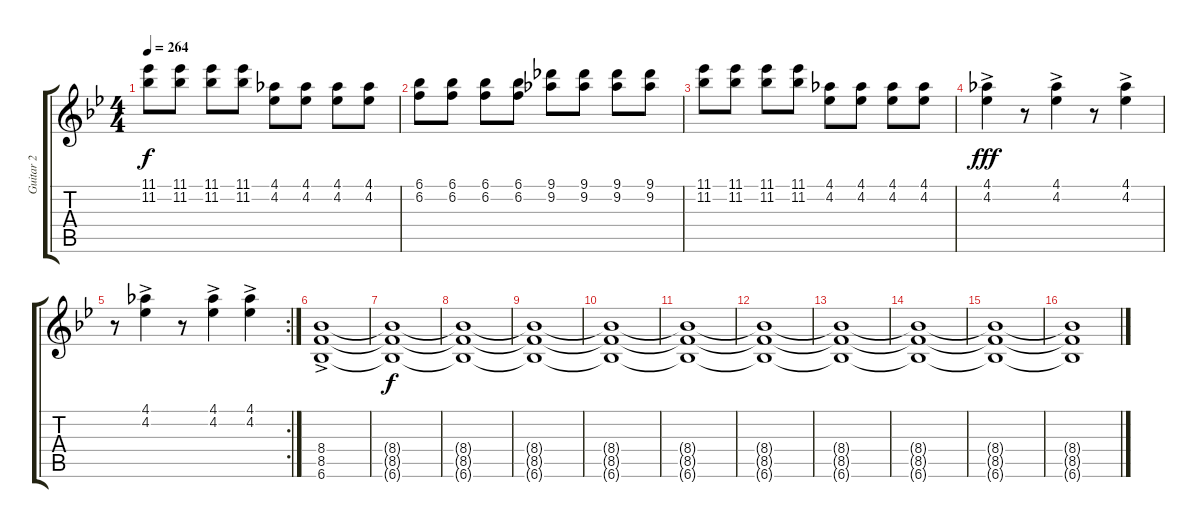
\track ("Guitar 2" "Guitar 2") {instrument distortionguitar}
\staff {score tabs}
\tuning (E4 B3 G3 D3 A2 E2) {hide}
\ts (4 4)
\tempo 264
\clef g2
\ks gminor
(11.1 11.2).8{dy f} (11.1 11.2).8 (11.1 11.2).8 (11.1 11.2).8 (4.1 4.2).8 (4.1 4.2).8 (4.1 4.2).8 (4.1 4.2).8 |
(6.1 6.2).8 (6.1 6.2).8 (6.1 6.2).8 (6.1 6.2).8 (9.1 9.2).8 (9.1 9.2).8 (9.1 9.2).8 (9.1 9.2).8 |
(11.1 11.2).8 (11.1 11.2).8 (11.1 11.2).8 (11.1 11.2).8 (4.1 4.2).8 (4.1 4.2).8 (4.1 4.2).8 (4.1 4.2).8 |
(4.1{ac} 4.2{ac}).4{dy fff} r.8 (4.1{ac} 4.2{ac}).4 r.8 (4.1{ac} 4.2{ac}).4 |
\rc 2
r.8 (4.1{ac} 4.2{ac}).4 r.8 (4.1{ac} 4.2{ac}).4 (4.1{ac} 4.2{ac}).4 |
(8.4{ac} 8.5{ac} 6.6{ac}).1 |
(8.4{t} 8.5{t} 6.6{t}).1{dy f} |
(8.4{t} 8.5{t} 6.6{t}).1 |
(8.4{t} 8.5{t} 6.6{t}).1 |
(8.4{t} 8.5{t} 6.6{t}).1 |
(8.4{t} 8.5{t} 6.6{t}).1 |
(8.4{t} 8.5{t} 6.6{t}).1 |
(8.4{t} 8.5{t} 6.6{t}).1 |
(8.4{t} 8.5{t} 6.6{t}).1{volume 10} |
(8.4{t} 8.5{t} 6.6{t}).1{volume 8} |
(8.4{t} 8.5{t} 6.6{t}).1{volume 6}
